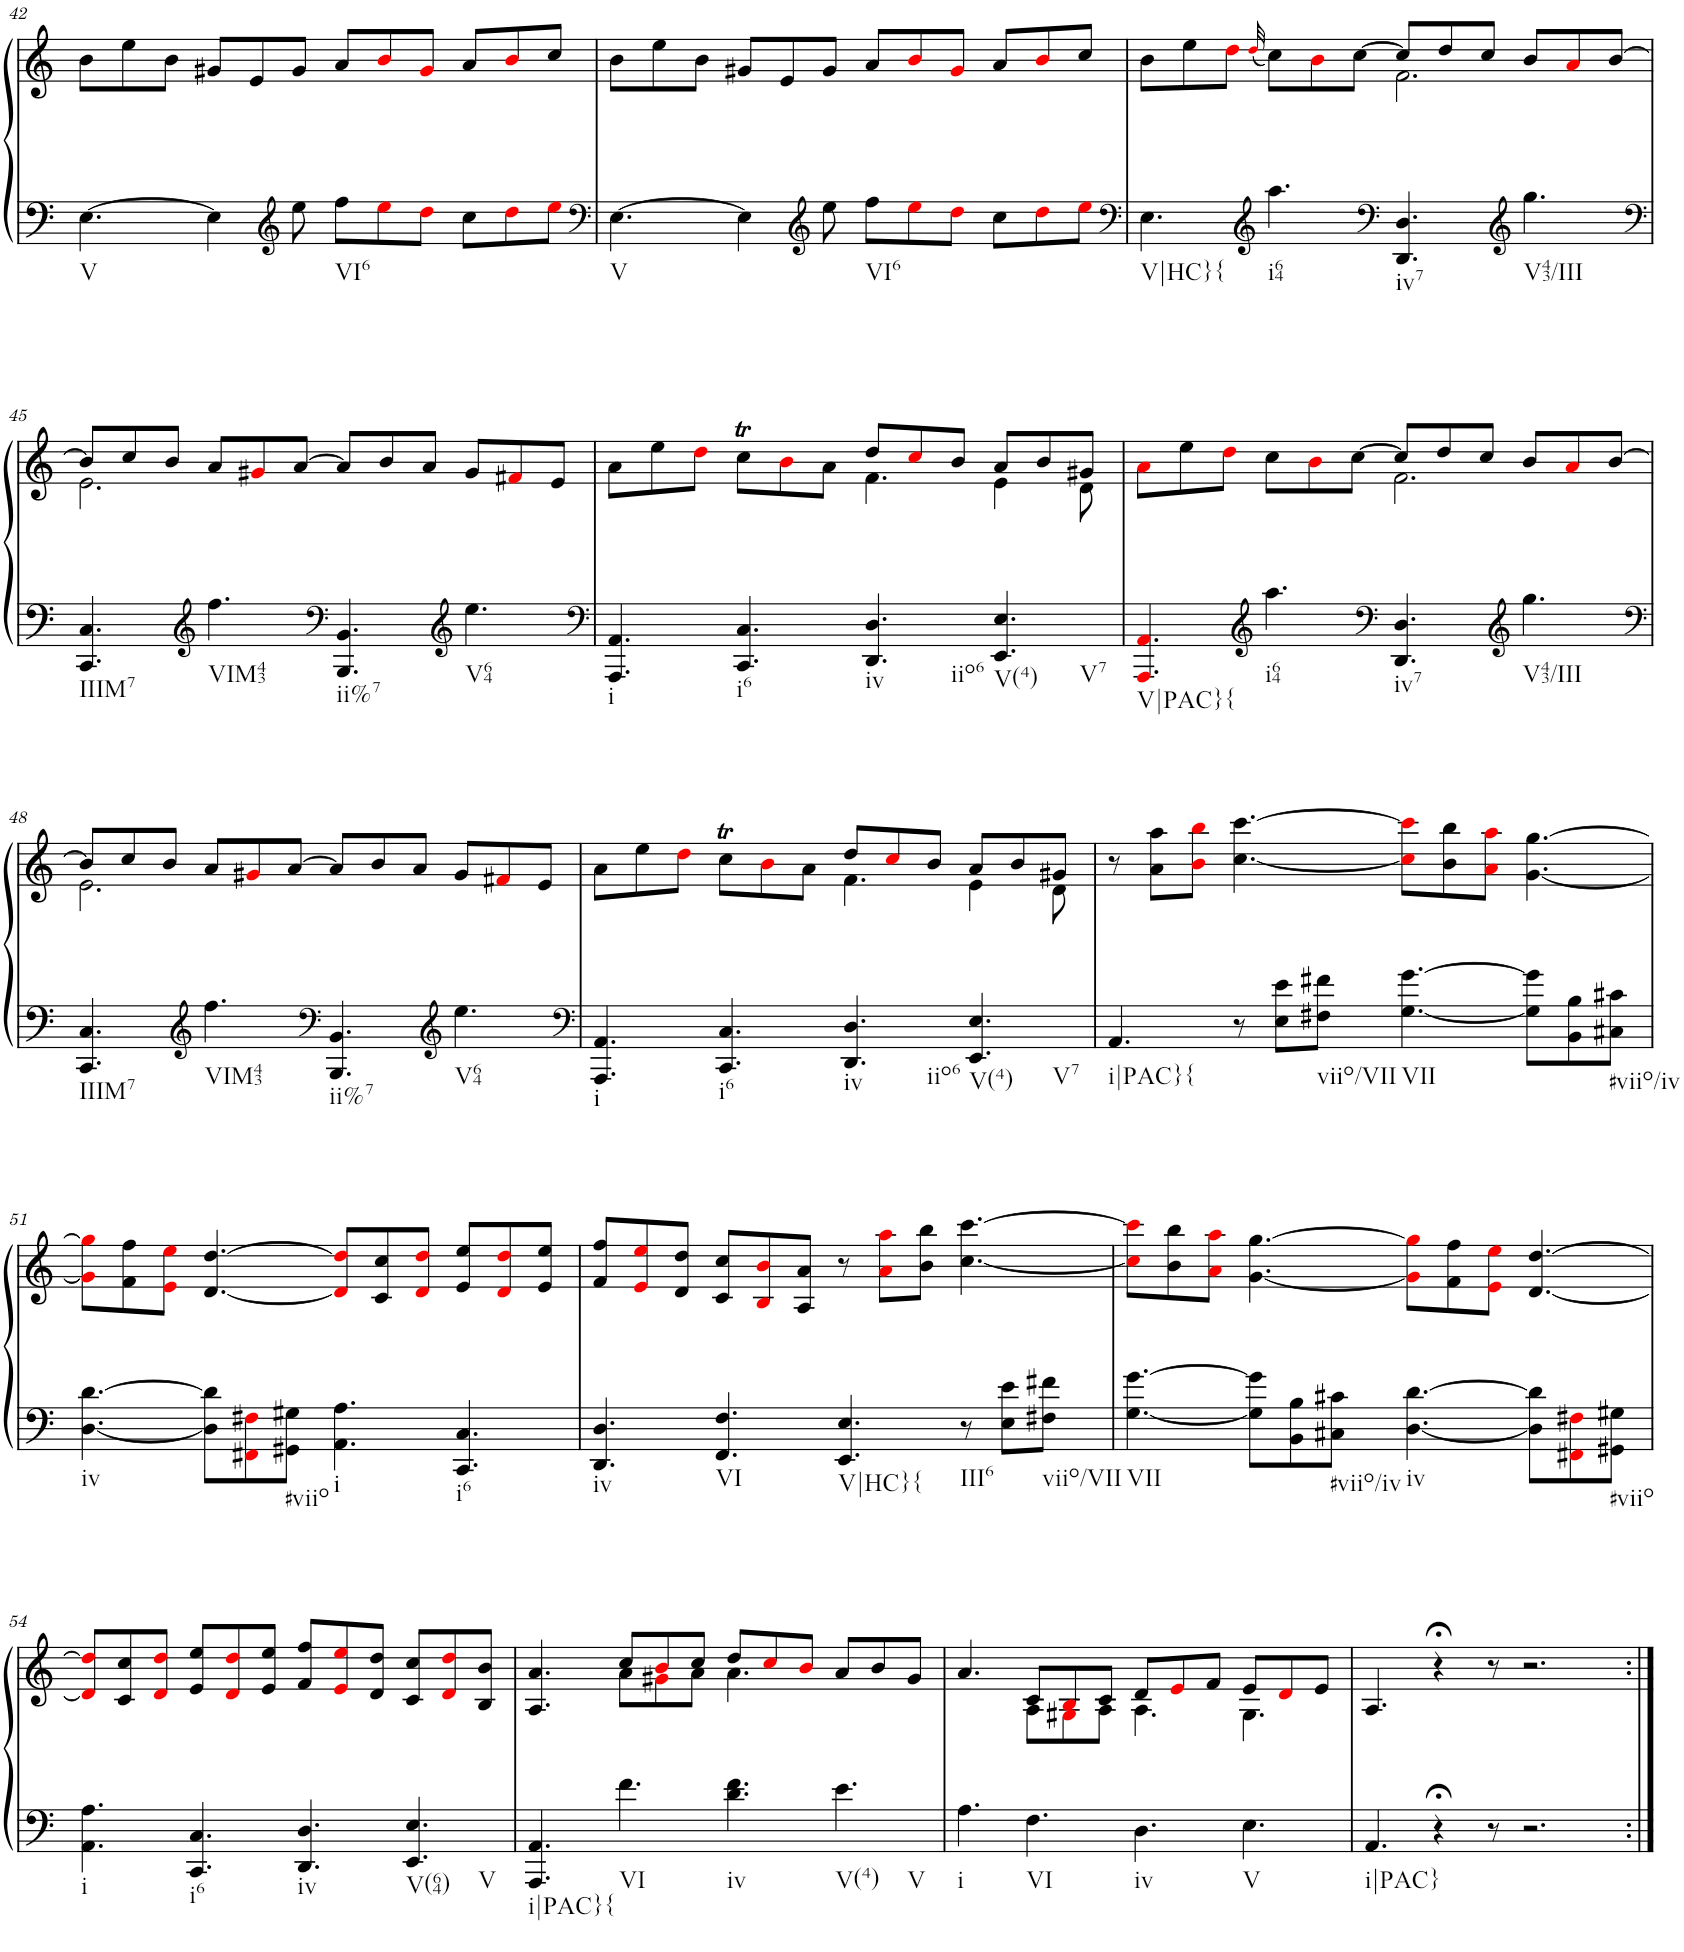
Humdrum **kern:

**kern	**kern
*part1	*part1
*staff2	*staff1
*I"Piano	*
*I'Pno.	*
!!LO:PB:g=z
*clefF4	*clefG2
*k[]	*k[]
*M12/8	*M12/8
=42	=42
!LO:TX:b:t=V	!
[4.E\	8b\L
.	8ee\
.	8b\J
4E\]	8g#X/L
.	8e/
*clefG2	*
8ee\	8g#/J
!LO:TX:b:t=VI6	!
8ff\L	8a/L
8eei\	8bi/
8ddi\J	8g#i/J
8cc\L	8a/L
8ddi\	8bi/
8eei\J	8cc/J
=43	=43
*clefF4	*
!LO:TX:b:t=V	!
[4.E\	8b\L
.	8ee\
.	8b\J
4E\]	8g#X/L
.	8e/
*clefG2	*
8ee\	8g#/J
!LO:TX:b:t=VI6	!
8ff\L	8a/L
8eei\	8bi/
8ddi\J	8g#i/J
8cc\L	8a/L
8ddi\	8bi/
8eei\J	8cc/J
=44	=44
*clefF4	*
*	*^
!LO:TX:b:t=V|HC}{	!	!
4.E\	8b\L	2.ryy
.	8ee\	.
.	8ddi\J	.
*clefG2	*	*
.	(32qddi/	.
!LO:TX:b:t=i64	!	!
4.aa\	8cc\L)	.
.	8bi\	.
.	[8cc\J	.
*clefF4	*	*
!LO:TX:b:t=iv7	!	!
4.DD/ 4.D/	8cc/L]	2.f\
.	8dd/	.
.	8cc/J	.
*clefG2	*	*
!LO:TX:b:t=V43/III	!	!
4.gg\	8b/L	.
.	8ai/	.
.	[8b/J	.
!!LO:LB:g=z	!!
=45	=45	=45
*clefF4	*	*
!LO:TX:b:t=IIIM7	!	!
4.CC/ 4.C/	8b/L]	2.e\
.	8cc/	.
.	8b/J	.
*clefG2	*	*
!LO:TX:b:t=VIM43	!	!
4.ff\	8a/L	.
.	8g#Xi/	.
.	[8a/J	.
*clefF4	*	*
!LO:TX:b:t=ii%7	!	!
4.BBB/ 4.BB/	8a/L]	2.ryy
.	8b/	.
.	8a/J	.
*clefG2	*	*
!LO:TX:b:t=V64	!	!
4.ee\	8g#/L	.
.	8f#Xi/	.
.	8e/J	.
=46	=46	=46
*clefF4	*	*
!LO:TX:b:t=i	!	!
4.AAA/ 4.AA/	8a\L	2.ryy
.	8ee\	.
.	8ddi\J	.
!LO:TX:b:t=i6	!	!
4.CC/ 4.C/	8ccT\L	.
.	8bi\	.
.	8a\J	.
!LO:TX:b:t=iv	!	!
!LO:TX:b:t=iio6	!	!
4.DD/ 4.D/	8dd/L	4.f\
.	8cci/	.
.	8b/J	.
!LO:TX:b:t=V(4)	!	!
!LO:TX:b:t=V7	!	!
4.EE/ 4.E/	8a/L	4e\
.	8b/	.
.	8g#X/J	8d\
=47	=47	=47
!LO:TX:b:t=V|PAC}{	!	!
4.AAAi/ 4.AAi/	8ai\L	2.ryy
.	8ee\	.
.	8ddi\J	.
*clefG2	*	*
!LO:TX:b:t=i64	!	!
4.aa\	8cc\L	.
.	8bi\	.
.	[8cc\J	.
*clefF4	*	*
!LO:TX:b:t=iv7	!	!
4.DD/ 4.D/	8cc/L]	2.f\
.	8dd/	.
.	8cc/J	.
*clefG2	*	*
!LO:TX:b:t=V43/III	!	!
4.gg\	8b/L	.
.	8ai/	.
.	[8b/J	.
!!LO:LB:g=z	!!
=48	=48	=48
*clefF4	*	*
!LO:TX:b:t=IIIM7	!	!
4.CC/ 4.C/	8b/L]	2.e\
.	8cc/	.
.	8b/J	.
*clefG2	*	*
!LO:TX:b:t=VIM43	!	!
4.ff\	8a/L	.
.	8g#Xi/	.
.	[8a/J	.
*clefF4	*	*
!LO:TX:b:t=ii%7	!	!
4.BBB/ 4.BB/	8a/L]	2.ryy
.	8b/	.
.	8a/J	.
*clefG2	*	*
!LO:TX:b:t=V64	!	!
4.ee\	8g#/L	.
.	8f#Xi/	.
.	8e/J	.
=49	=49	=49
*clefF4	*	*
!LO:TX:b:t=i	!	!
4.AAA/ 4.AA/	8a\L	2.ryy
.	8ee\	.
.	8ddi\J	.
!LO:TX:b:t=i6	!	!
4.CC/ 4.C/	8ccT\L	.
.	8bi\	.
.	8a\J	.
!LO:TX:b:t=iv	!	!
!LO:TX:b:t=iio6	!	!
4.DD/ 4.D/	8dd/L	4.f\
.	8cci/	.
.	8b/J	.
!LO:TX:b:t=V(4)	!	!
!LO:TX:b:t=V7	!	!
4.EE/ 4.E/	8a/L	4e\
.	8b/	.
.	8g#X/J	8d\
=50	=50	=50
!LO:TX:b:t=i|PAC}{	!	!
*	*v	*v
4.AA/	8r
.	8a\ 8aa\L
.	8bi\ 8bbi\J
8r	[4.cc\ [4.ccc\
8E\ 8e\L	.
!LO:TX:b:t=viio/VII	!
8F#X\ 8f#X\J	.
!LO:TX:b:t=VII	!
[4.G\ [4.g\	8cci\] 8ccci\]L
.	8b\ 8bb\
.	8ai\ 8aai\J
8G\] 8g\]L	[4.g\ [4.gg\
8BB\ 8B\	.
!LO:TX:b:t=#viio/iv	!
8C#X\ 8c#X\J	.
!!LO:LB:g=z
=51	=51
!LO:TX:b:t=iv	!
[4.D\ [4.d\	8gi\] 8ggi\]L
.	8f\ 8ff\
.	8ei\ 8eei\J
8D\] 8d\]L	[4.d/ [4.dd/
8FF#Xi\ 8F#Xi\	.
!LO:TX:b:t=#viio	!
8GG#X\ 8G#X\J	.
!LO:TX:b:t=i	!
4.AA\ 4.A\	8di/] 8ddi/]L
.	8c/ 8cc/
.	8di/ 8ddi/J
!LO:TX:b:t=i6	!
4.CC/ 4.C/	8e/ 8ee/L
.	8di/ 8ddi/
.	8e/ 8ee/J
=52	=52
!LO:TX:b:t=iv	!
4.DD/ 4.D/	8f/ 8ff/L
.	8ei/ 8eei/
.	8d/ 8dd/J
!LO:TX:b:t=VI	!
4.FF/ 4.F/	8c/ 8cc/L
.	8Bi/ 8bi/
.	8A/ 8a/J
!LO:TX:b:t=V|HC}{	!
4.EE/ 4.E/	8r
.	8ai\ 8aai\L
.	8b\ 8bb\J
!LO:TX:b:t=III6	!
8r	[4.cc\ [4.ccc\
8E\ 8e\L	.
!LO:TX:b:t=viio/VII	!
8F#X\ 8f#X\J	.
=53	=53
!LO:TX:b:t=VII	!
[4.G\ [4.g\	8cci\] 8ccci\]L
.	8b\ 8bb\
.	8ai\ 8aai\J
8G\] 8g\]L	[4.g\ [4.gg\
8BB\ 8B\	.
!LO:TX:b:t=#viio/iv	!
8C#X\ 8c#X\J	.
!LO:TX:b:t=iv	!
[4.D\ [4.d\	8gi\] 8ggi\]L
.	8f\ 8ff\
.	8ei\ 8eei\J
8D\] 8d\]L	[4.d/ [4.dd/
8FF#Xi\ 8F#Xi\	.
!LO:TX:b:t=#viio	!
8GG#X\ 8G#X\J	.
!!LO:LB:g=z
=54	=54
!LO:TX:b:t=i	!
4.AA\ 4.A\	8di/] 8ddi/]L
.	8c/ 8cc/
.	8di/ 8ddi/J
!LO:TX:b:t=i6	!
4.CC/ 4.C/	8e/ 8ee/L
.	8di/ 8ddi/
.	8e/ 8ee/J
!LO:TX:b:t=iv	!
4.DD/ 4.D/	8f/ 8ff/L
.	8ei/ 8eei/
.	8d/ 8dd/J
!LO:TX:b:t=V(64)	!
!LO:TX:b:t=V	!
4.EE/ 4.E/	8c/ 8cc/L
.	8di/ 8ddi/
.	8B/ 8b/J
=55	=55
*	*^
!LO:TX:b:t=i|PAC}{	!	!
4.AAA/ 4.AA/	4.A/ 4.a/	4.ryy
!LO:TX:b:t=VI	!	!
4.f\	8cc/L	8a\L
.	8bi/	8g#Xi\
.	8cc/J	8a\J
!LO:TX:b:t=iv	!	!
4.d\ 4.f\	8dd/L	4.a\
.	8cci/	.
.	8bi/J	.
!LO:TX:b:t=V(4)	!	!
!LO:TX:b:t=V	!	!
4.e\	8a/L	4.ryy
.	8b/	.
.	8g#/J	.
=56	=56	=56
!LO:TX:b:t=i	!	!
4.A\	4.a/	4.ryy
!LO:TX:b:t=VI	!	!
4.F\	8c/L	8A\L
.	8Bi/	8G#Xi\
.	8c/J	8A\J
!LO:TX:b:t=iv	!	!
4.D\	8d/L	4.A\
.	8ei/	.
.	8f/J	.
!LO:TX:b:t=V	!	!
4.E\	8e/L	4.G#\
.	8di/	.
.	8e/J	.
*	*v	*v
=57	=57
!LO:TX:b:t=i|PAC}	!
4.AA/	4.A/
4r;<	4r;<
8r	8r
2.r	2.r
=:|!	=:|!
*-	*-
